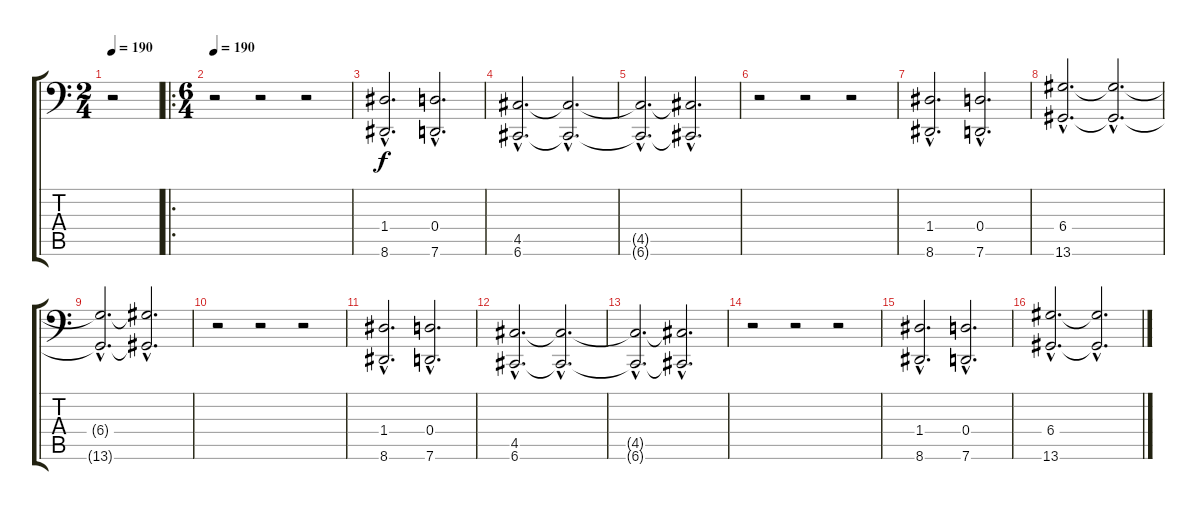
\track "" {instrument churchorgan}
\staff {score tabs}
\tuning (E4 B3 G3 D3 A2 G1) {hide}
\ts (2 4)
\tempo 190
\clef f4
\ks c
r.2{dy f instrument churchorgan} |
\ro
\ts (6 4)
\tempo 190
r.2{volume 10 balance 8 instrument churchorgan} r.2 r.2 |
(1.4{hac} 8.6{hac}).2{d} (0.4{hac} 7.6{hac}).2{d} |
(4.5{hac} 6.6{hac}).2{d} (4.5{hac t} 6.6{hac t}).2{d} |
(4.5{hac t} 6.6{hac t}).2{d} (4.5{hac t} 6.6{hac t}).2{d} |
r.2 r.2 r.2 |
(1.4{hac} 8.6{hac}).2{d} (0.4{hac} 7.6{hac}).2{d} |
(6.4{hac} 13.6{hac}).2{d} (6.4{hac t} 13.6{hac t}).2{d} |
(6.4{hac t} 13.6{hac t}).2{d} (6.4{hac t} 13.6{hac t}).2{d} |
r.2 r.2 r.2 |
(1.4{hac} 8.6{hac}).2{d} (0.4{hac} 7.6{hac}).2{d} |
(4.5{hac} 6.6{hac}).2{d} (4.5{hac t} 6.6{hac t}).2{d} |
(4.5{hac t} 6.6{hac t}).2{d} (4.5{hac t} 6.6{hac t}).2{d} |
r.2 r.2 r.2 |
(1.4{hac} 8.6{hac}).2{d} (0.4{hac} 7.6{hac}).2{d} |
(6.4{hac} 13.6{hac}).2{d} (6.4{hac t} 13.6{hac t}).2{d}
